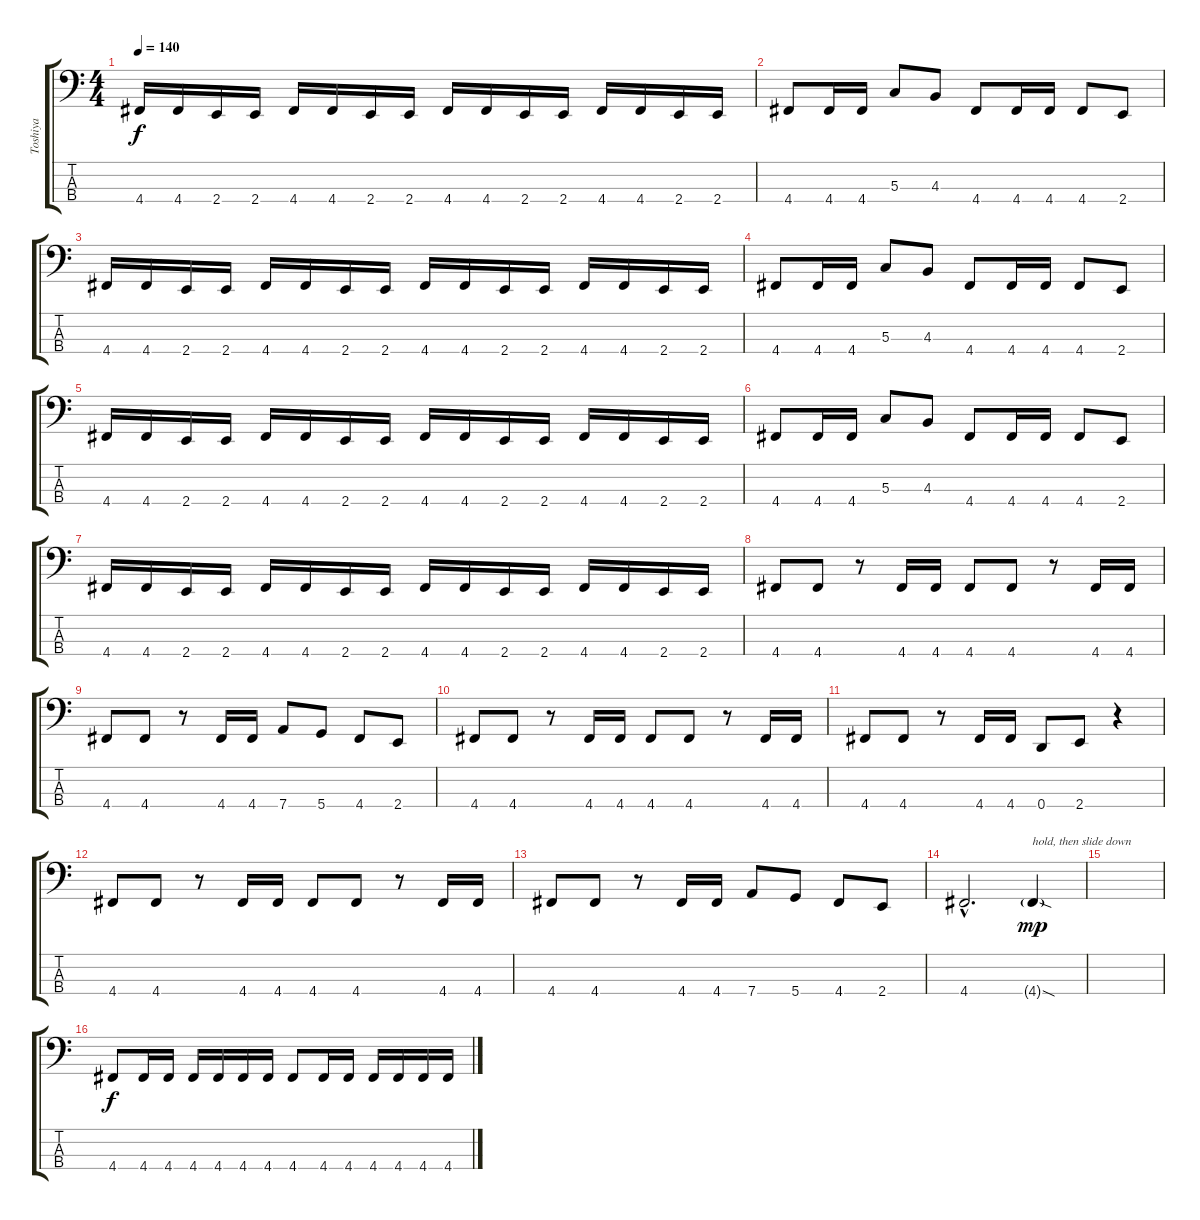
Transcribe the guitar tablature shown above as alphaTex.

\track ("Toshiya" "Toshiya") {instrument electricbasspick}
\staff {score tabs}
\tuning (F2 C2 G1 D1) {hide}
\ts (4 4)
\tempo 140
\clef f4
\ks c
4.4.16{dy f} 4.4.16 2.4.16 2.4.16 4.4.16 4.4.16 2.4.16 2.4.16 4.4.16 4.4.16 2.4.16 2.4.16 4.4.16 4.4.16 2.4.16 2.4.16 |
4.4.8 4.4.16 4.4.16 5.3.8 4.3.8 4.4.8 4.4.16 4.4.16 4.4.8 2.4.8 |
4.4.16 4.4.16 2.4.16 2.4.16 4.4.16 4.4.16 2.4.16 2.4.16 4.4.16 4.4.16 2.4.16 2.4.16 4.4.16 4.4.16 2.4.16 2.4.16 |
4.4.8 4.4.16 4.4.16 5.3.8 4.3.8 4.4.8 4.4.16 4.4.16 4.4.8 2.4.8 |
4.4.16 4.4.16 2.4.16 2.4.16 4.4.16 4.4.16 2.4.16 2.4.16 4.4.16 4.4.16 2.4.16 2.4.16 4.4.16 4.4.16 2.4.16 2.4.16 |
4.4.8 4.4.16 4.4.16 5.3.8 4.3.8 4.4.8 4.4.16 4.4.16 4.4.8 2.4.8 |
4.4.16 4.4.16 2.4.16 2.4.16 4.4.16 4.4.16 2.4.16 2.4.16 4.4.16 4.4.16 2.4.16 2.4.16 4.4.16 4.4.16 2.4.16 2.4.16 |
4.4.8 4.4.8 r.8 4.4.16 4.4.16 4.4.8 4.4.8 r.8 4.4.16 4.4.16 |
4.4.8 4.4.8 r.8 4.4.16 4.4.16 7.4.8 5.4.8 4.4.8 2.4.8 |
4.4.8 4.4.8 r.8 4.4.16 4.4.16 4.4.8 4.4.8 r.8 4.4.16 4.4.16 |
4.4.8 4.4.8 r.8 4.4.16 4.4.16 0.4.8 2.4.8 r.4 |
4.4.8 4.4.8 r.8 4.4.16 4.4.16 4.4.8 4.4.8 r.8 4.4.16 4.4.16 |
4.4.8 4.4.8 r.8 4.4.16 4.4.16 7.4.8 5.4.8 4.4.8 2.4.8 |
4.4{hac}.2{d} 4.4{sod g}.4{txt "hold, then slide down" dy mp} |
|
4.4.8{dy f} 4.4.16 4.4.16 4.4.16 4.4.16 4.4.16 4.4.16 4.4.8 4.4.16 4.4.16 4.4.16 4.4.16 4.4.16 4.4.16
